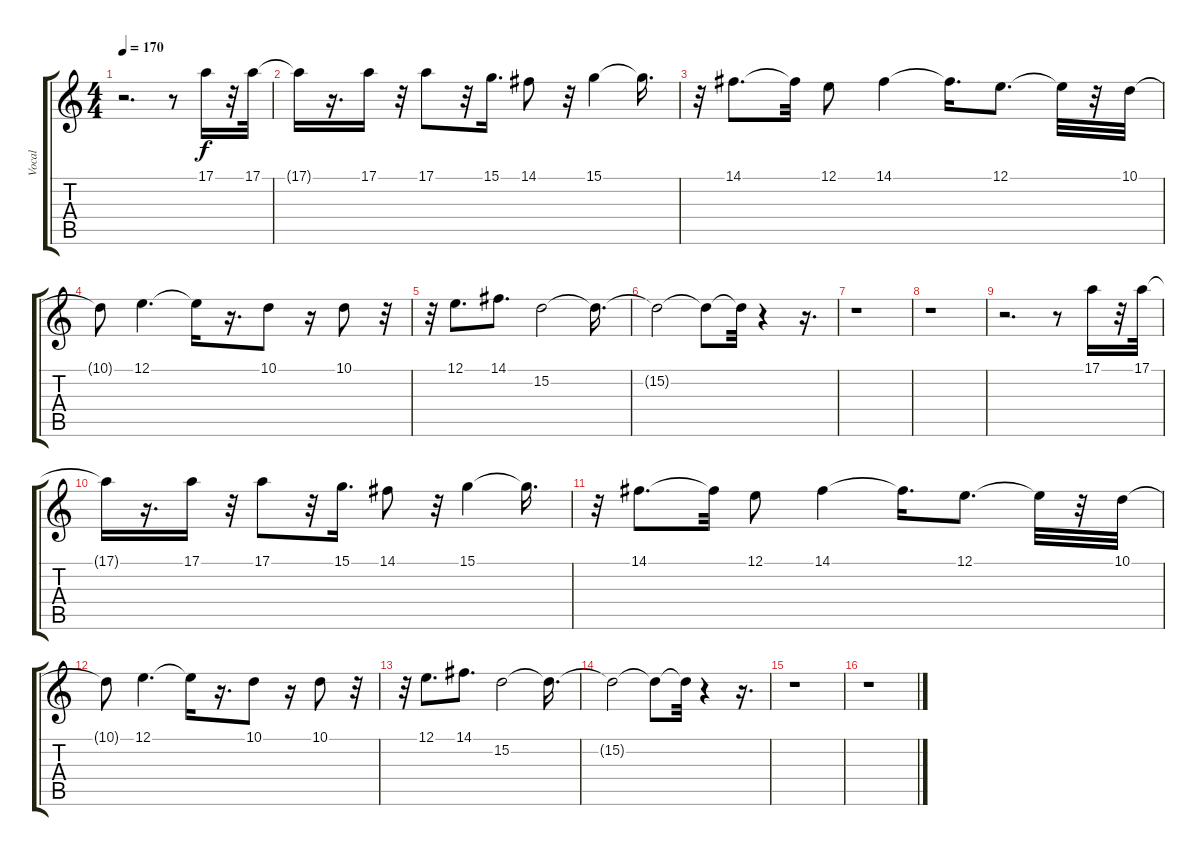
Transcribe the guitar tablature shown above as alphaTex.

\track ("Vocal" "Vocal") {instrument lead8bassandlead}
\staff {score tabs}
\tuning (E4 B3 G3 D3 A2 E2) {hide}
\ts (4 4)
\tempo 170
\clef g2
\ks c
r.2{d dy f} r.8 17.1.16 r.32 17.1.32 |
17.1{t}.16 r.16{d} 17.1.16 r.32 17.1.8 r.32 15.1.16{d} 14.1.8 r.32 15.1.4 15.1{t}.16{d} |
r.32 14.1.8{d} 14.1{t}.32 12.1.8 14.1.4 14.1{t}.16{d} 12.1.8{d} 12.1{t}.32 r.32 10.1.32 |
10.1{t}.8 12.1.4{d} 12.1{t}.16 r.16{d} 10.1.8 r.16 10.1.8 r.32 |
r.32 12.1.8{d} 14.1.8{d} 15.2.2 15.2{t}.16{d} |
15.2{t}.2 15.2{t}.8 15.2{t}.32 r.4 r.16{d} |
r.1 |
r.1 |
r.2{d} r.8 17.1.16 r.32 17.1.32 |
17.1{t}.16 r.16{d} 17.1.16 r.32 17.1.8 r.32 15.1.16{d} 14.1.8 r.32 15.1.4 15.1{t}.16{d} |
r.32 14.1.8{d} 14.1{t}.32 12.1.8 14.1.4 14.1{t}.16{d} 12.1.8{d} 12.1{t}.32 r.32 10.1.32 |
10.1{t}.8 12.1.4{d} 12.1{t}.16 r.16{d} 10.1.8 r.16 10.1.8 r.32 |
r.32 12.1.8{d} 14.1.8{d} 15.2.2 15.2{t}.16{d} |
15.2{t}.2 15.2{t}.8 15.2{t}.32 r.4 r.16{d} |
r.1 |
r.1
